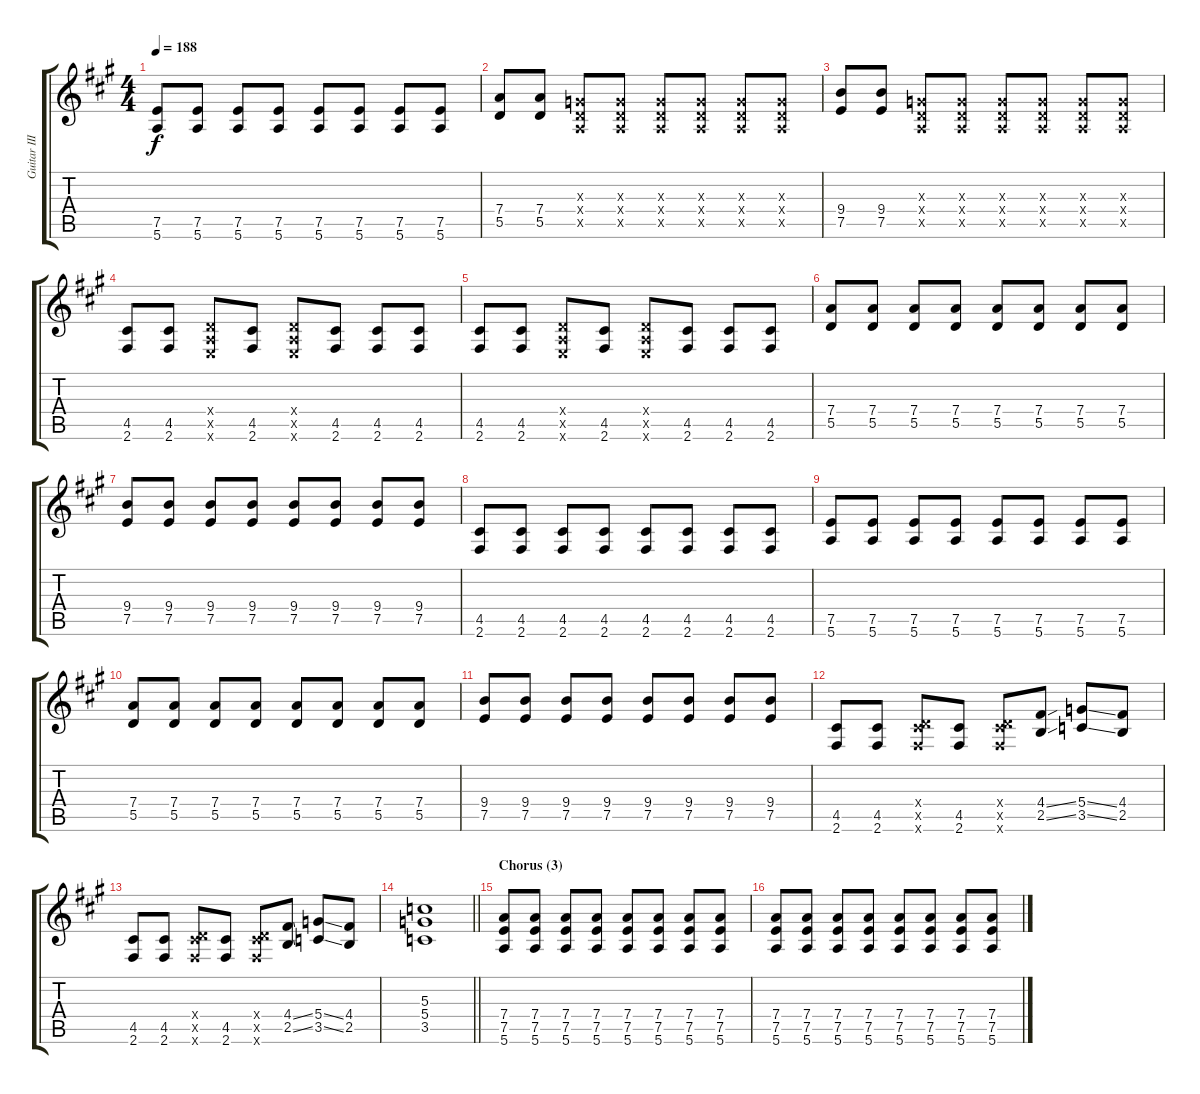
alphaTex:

\track ("Guitar III" "Guitar III") {instrument distortionguitar}
\staff {score tabs}
\tuning (E4 B3 G3 D3 A2 E2) {hide}
\ts (4 4)
\tempo 188
\clef g2
\ks a
(7.5 5.6).8{dy f} (7.5 5.6).8 (7.5 5.6).8 (7.5 5.6).8 (7.5 5.6).8 (7.5 5.6).8 (7.5 5.6).8 (7.5 5.6).8 |
(7.4 5.5).8 (7.4 5.5).8 (0.3{x} 0.4{x} 0.5{x}).8 (0.3{x} 0.4{x} 0.5{x}).8 (0.3{x} 0.4{x} 0.5{x}).8 (0.3{x} 0.4{x} 0.5{x}).8 (0.3{x} 0.4{x} 0.5{x}).8 (0.3{x} 0.4{x} 0.5{x}).8 |
(9.4 7.5).8 (9.4 7.5).8 (0.3{x} 0.4{x} 0.5{x}).8 (0.3{x} 0.4{x} 0.5{x}).8 (0.3{x} 0.4{x} 0.5{x}).8 (0.3{x} 0.4{x} 0.5{x}).8 (0.3{x} 0.4{x} 0.5{x}).8 (0.3{x} 0.4{x} 0.5{x}).8 |
(4.5 2.6).8 (4.5 2.6).8 (0.4{x} 0.5{x} 0.6{x}).8 (4.5 2.6).8 (0.4{x} 0.5{x} 0.6{x}).8 (4.5 2.6).8 (4.5 2.6).8 (4.5 2.6).8 |
(4.5 2.6).8 (4.5 2.6).8 (0.4{x} 0.5{x} 0.6{x}).8 (4.5 2.6).8 (0.4{x} 0.5{x} 0.6{x}).8 (4.5 2.6).8 (4.5 2.6).8 (4.5 2.6).8 |
(7.4 5.5).8 (7.4 5.5).8 (7.4 5.5).8 (7.4 5.5).8 (7.4 5.5).8 (7.4 5.5).8 (7.4 5.5).8 (7.4 5.5).8 |
(9.4 7.5).8 (9.4 7.5).8 (9.4 7.5).8 (9.4 7.5).8 (9.4 7.5).8 (9.4 7.5).8 (9.4 7.5).8 (9.4 7.5).8 |
(4.5 2.6).8 (4.5 2.6).8 (4.5 2.6).8 (4.5 2.6).8 (4.5 2.6).8 (4.5 2.6).8 (4.5 2.6).8 (4.5 2.6).8 |
(7.5 5.6).8 (7.5 5.6).8 (7.5 5.6).8 (7.5 5.6).8 (7.5 5.6).8 (7.5 5.6).8 (7.5 5.6).8 (7.5 5.6).8 |
(7.4 5.5).8 (7.4 5.5).8 (7.4 5.5).8 (7.4 5.5).8 (7.4 5.5).8 (7.4 5.5).8 (7.4 5.5).8 (7.4 5.5).8 |
(9.4 7.5).8 (9.4 7.5).8 (9.4 7.5).8 (9.4 7.5).8 (9.4 7.5).8 (9.4 7.5).8 (9.4 7.5).8 (9.4 7.5).8 |
(4.5 2.6).8 (4.5 2.6).8 (0.4{x} 4.5{x} 2.6{x}).8 (4.5 2.6).8 (0.4{x} 4.5{x} 2.6{x}).8 (4.4{ss} 2.5{ss}).8 (5.4{ss} 3.5{ss}).8 (4.4 2.5).8 |
(4.5 2.6).8 (4.5 2.6).8 (0.4{x} 4.5{x} 2.6{x}).8 (4.5 2.6).8 (0.4{x} 4.5{x} 2.6{x}).8 (4.4{ss} 2.5{ss}).8 (5.4{ss} 3.5{ss}).8 (4.4 2.5).8 |
\barLineRight lightlight
(5.3 5.4 3.5).1 |
\section ("" "Chorus (3)")
(7.4 7.5 5.6).8 (7.4 7.5 5.6).8 (7.4 7.5 5.6).8 (7.4 7.5 5.6).8 (7.4 7.5 5.6).8 (7.4 7.5 5.6).8 (7.4 7.5 5.6).8 (7.4 7.5 5.6).8 |
(7.4 7.5 5.6).8 (7.4 7.5 5.6).8 (7.4 7.5 5.6).8 (7.4 7.5 5.6).8 (7.4 7.5 5.6).8 (7.4 7.5 5.6).8 (7.4 7.5 5.6).8 (7.4 7.5 5.6).8
